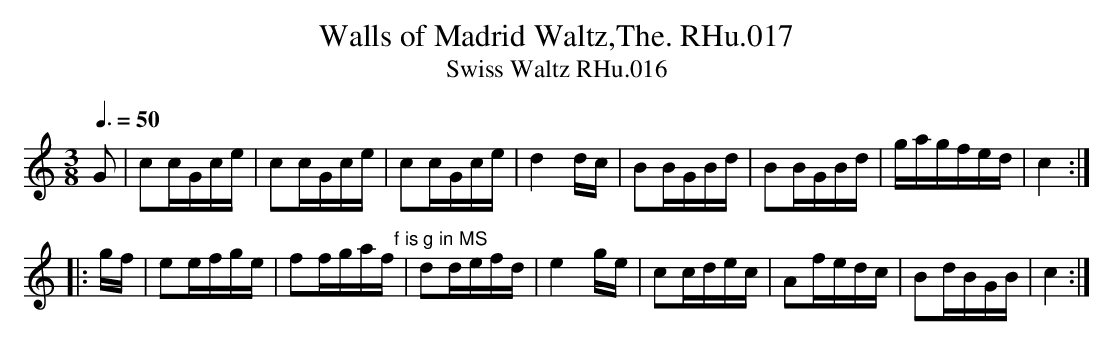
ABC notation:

X:1
T:Walls of Madrid Waltz,The. RHu.017
T:Swiss Waltz RHu.016
L:1/8
M:3/8
Q:3/8=50
K:C
G|cc/G/c/e/|cc/G/c/e/|cc/G/c/e/|d2d/c/|\
BB/G/B/d/|BB/G/B/d/|g/a/g/f/e/d/|c2::!
g/f/|ee/f/g/e/|ff/g/a/f/"f is g in MS"|dd/e/f/d/|e2g/e/|\
cc/d/e/c/|Af/e/d/c/|Bd/B/G/B/|c2:|
